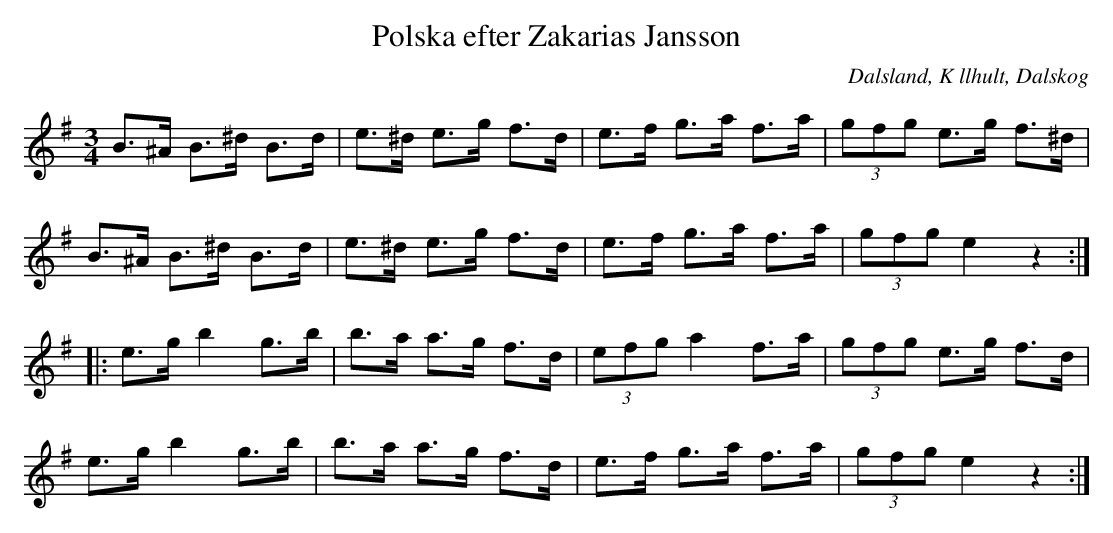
X:1
T:Polska efter Zakarias Jansson
O:Dalsland, K llhult, Dalskog
L:1/8
M:3/4
K:Em
B>^A B>^d B>d | e>^d e>g f>d | e>f g>a f>a | (3gfg e>g f>^d |
B>^A B>^d B>d | e>^d e>g f>d | e>f g>a f>a | (3gfg e2 z2 ::
e>g b2 g>b | b>a a>g f>d | (3efg a2 f>a | (3gfg e>g f>d |
e>g b2 g>b | b>a a>g f>d | e>f g>a f>a | (3gfg e2 z2 :|
